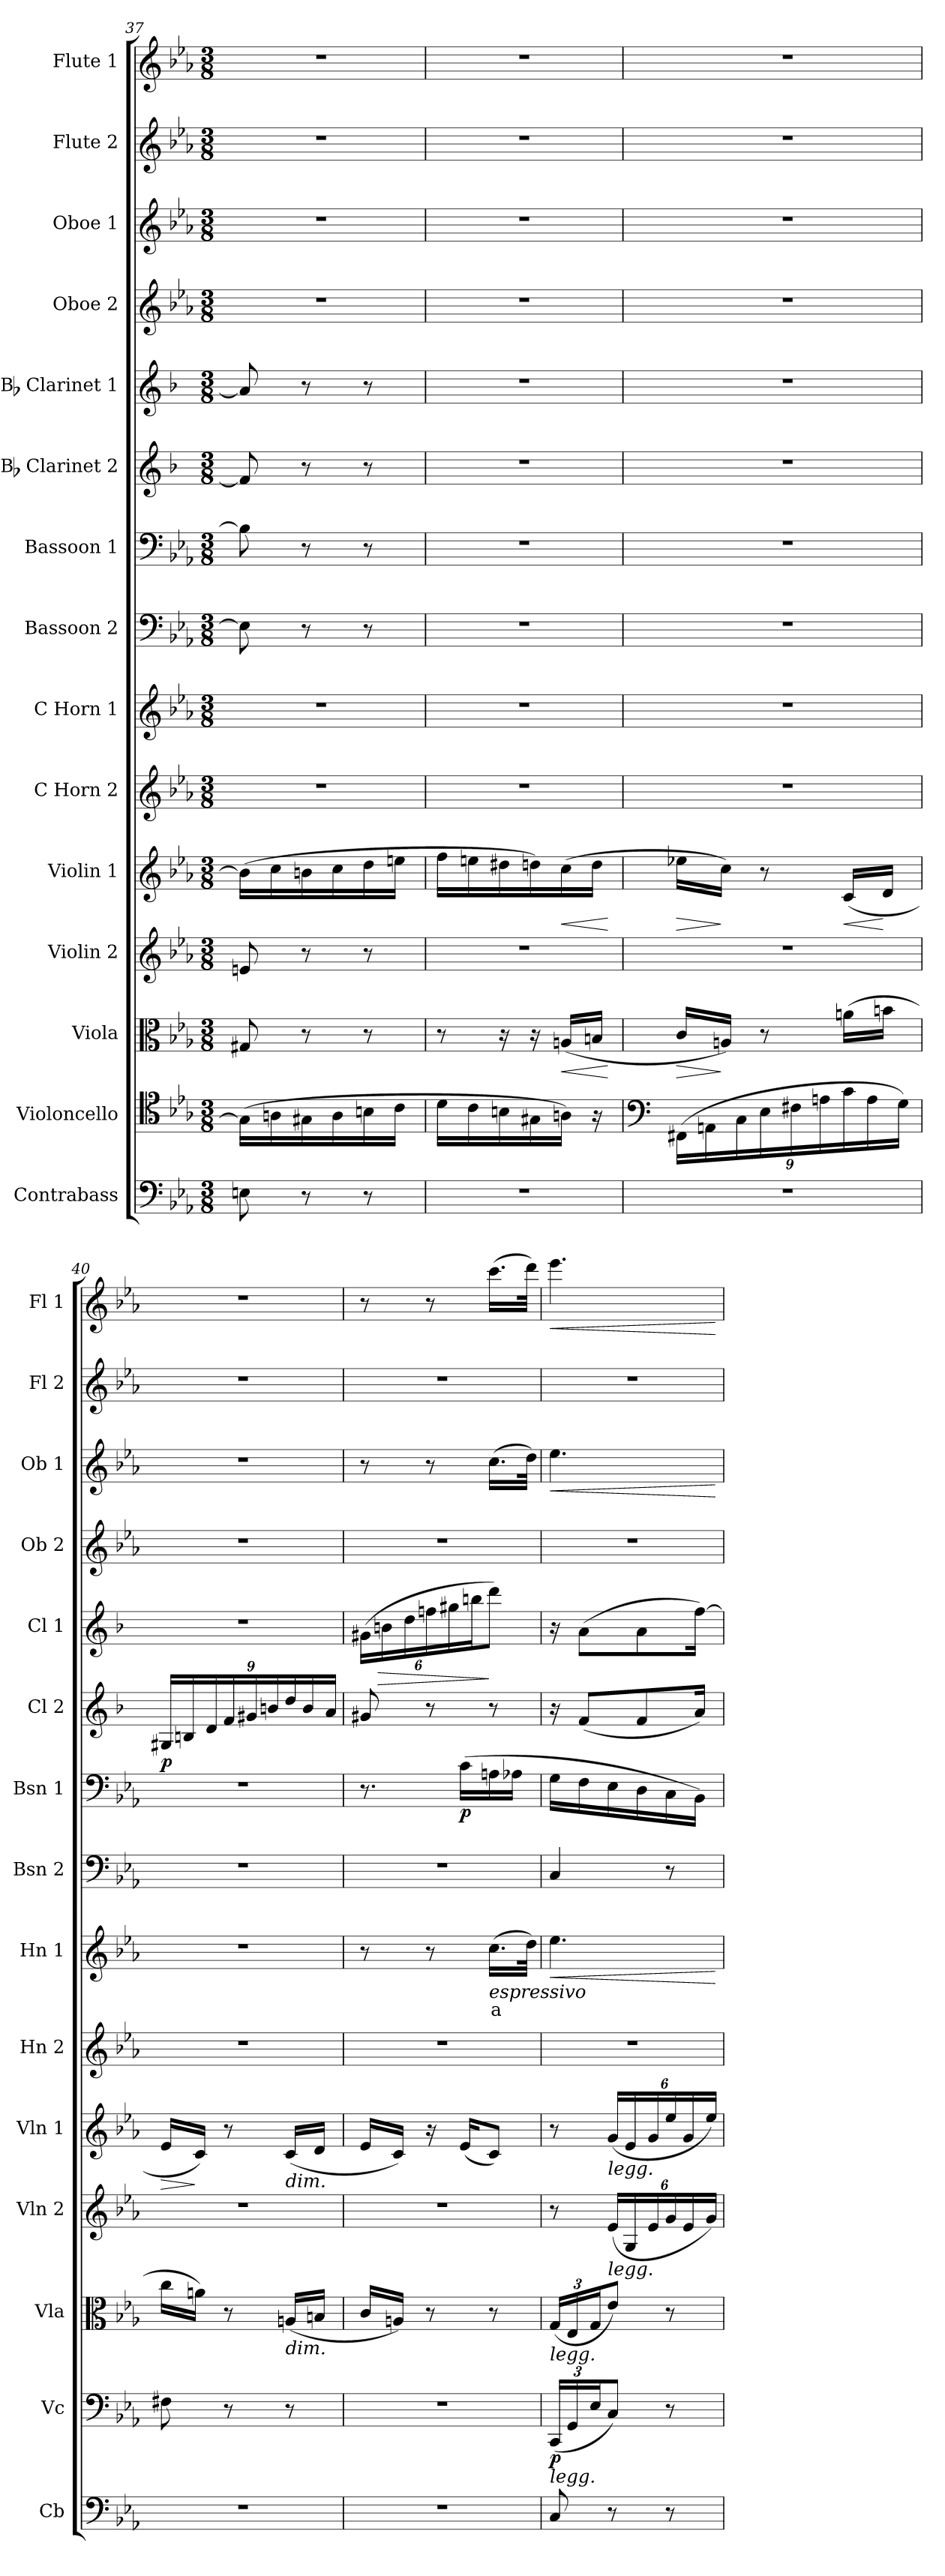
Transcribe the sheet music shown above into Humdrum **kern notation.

**kern	**kern	**dynam	**kern	**dynam	**kern	**kern	**dynam	**kern	**kern	**text	**dynam	**kern	**kern	**dynam	**kern	**dynam	**kern	**dynam	**kern	**kern	**dynam	**kern	**kern	**dynam
*part15	*part14	*part14	*part13	*part13	*part12	*part11	*part11	*part10	*part9	*part9	*part9	*part8	*part7	*part7	*part6	*part6	*part5	*part5	*part4	*part3	*part3	*part2	*part1	*part1
*staff15	*staff14	*staff14	*staff13	*staff13	*staff12	*staff11	*staff11	*staff10	*staff9	*staff9	*staff9	*staff8	*staff7	*staff7	*staff6	*staff6	*staff5	*staff5	*staff4	*staff3	*staff3	*staff2	*staff1	*staff1
*I"Contrabass	*I"Violoncello	*	*I"Viola	*	*I"Violin 2	*I"Violin 1	*	*I"C Horn 2	*I"C Horn 1	*	*	*I"Bassoon 2	*I"Bassoon 1	*	*I"Bb Clarinet 2	*	*I"Bb Clarinet 1	*	*I"Oboe 2	*I"Oboe 1	*	*I"Flute 2	*I"Flute 1	*
*I'Cb	*I'Vc	*	*I'Vla	*	*I'Vln 2	*I'Vln 1	*	*I'Hn 2	*I'Hn 1	*	*	*I'Bsn 2	*I'Bsn 1	*	*I'Cl 2	*	*I'Cl 1	*	*I'Ob 2	*I'Ob 1	*	*I'Fl 2	*I'Fl 1	*
*clefF4	*clefC4	*	*clefC3	*	*clefG2	*clefG2	*	*clefG2	*clefG2	*	*	*clefF4	*clefF4	*	*clefG2	*	*clefG2	*	*clefG2	*clefG2	*	*clefG2	*clefG2	*
*ITrd7c12	*	*	*	*	*	*	*	*ITrd7c12	*ITrd7c12	*	*	*	*	*	*ITrd1c2	*	*ITrd1c2	*	*	*	*	*	*	*
*k[b-e-a-]	*k[b-e-a-]	*	*k[b-e-a-]	*	*k[b-e-a-]	*k[b-e-a-]	*	*k[b-e-a-]	*k[b-e-a-]	*	*	*k[b-e-a-]	*k[b-e-a-]	*	*k[b-e-a-]	*	*k[b-e-a-]	*	*k[b-e-a-]	*k[b-e-a-]	*	*k[b-e-a-]	*k[b-e-a-]	*
*M3/8	*M3/8	*	*M3/8	*	*M3/8	*M3/8	*	*M3/8	*M3/8	*	*	*M3/8	*M3/8	*	*M3/8	*	*M3/8	*	*M3/8	*M3/8	*	*M3/8	*M3/8	*
=37	=37	=37	=37	=37	=37	=37	=37	=37	=37	=37	=37	=37	=37	=37	=37	=37	=37	=37	=37	=37	=37	=37	=37	=37
8EEn\	(16G#\LL]	.	8G#X/	.	8en/	(16b\LL]	.	4.r	4.r	.	.	8En\]	8B\]	.	8e/]	.	8g#/]	.	4.r	4.r	.	4.r	4.r	.
.	16An\	.	.	.	.	16cc\	.	.	.	.	.	.	.	.	.	.	.	.	.	.	.	.	.	.
8r	16G#X\	.	8r	.	8r	16bn\	.	.	.	.	.	8r	8r	.	8r	.	8r	.	.	.	.	.	.	.
.	16A\	.	.	.	.	16cc\	.	.	.	.	.	.	.	.	.	.	.	.	.	.	.	.	.	.
8r	16Bn\	.	8r	.	8r	16dd\	.	.	.	.	.	8r	8r	.	8r	.	8r	.	.	.	.	.	.	.
.	16c\JJ	.	.	.	.	16een\JJ	.	.	.	.	.	.	.	.	.	.	.	.	.	.	.	.	.	.
=38	=38	=38	=38	=38	=38	=38	=38	=38	=38	=38	=38	=38	=38	=38	=38	=38	=38	=38	=38	=38	=38	=38	=38	=38
4.r	16d\LL	.	8r	.	4.r	16ff\LL	.	4.r	4.r	.	.	4.r	4.r	.	4.r	.	4.r	.	4.r	4.r	.	4.r	4.r	.
.	16c\	.	.	.	.	16een\	.	.	.	.	.	.	.	.	.	.	.	.	.	.	.	.	.	.
.	16Bn\	.	16r	.	.	16dd#X\	.	.	.	.	.	.	.	.	.	.	.	.	.	.	.	.	.	.
.	16G#X\	.	16r	.	.	16ddn\)	.	.	.	.	.	.	.	.	.	.	.	.	.	.	.	.	.	.
!	!	!	!	!LO:HP:b	!	!	!LO:HP:b	!	!	!	!	!	!	!	!	!	!	!	!	!	!	!	!	!
.	16An\JJ)	.	(16An/LL	<	.	(16cc\	<	.	.	.	.	.	.	.	.	.	.	.	.	.	.	.	.	.
.	16r	.	16Bn/JJ	.	.	16dd\JJ	.	.	.	.	.	.	.	.	.	.	.	.	.	.	.	.	.	.
.	.	.	.	[	.	.	[	.	.	.	.	.	.	.	.	.	.	.	.	.	.	.	.	.
=39	=39	=39	=39	=39	=39	=39	=39	=39	=39	=39	=39	=39	=39	=39	=39	=39	=39	=39	=39	=39	=39	=39	=39	=39
*	*clefF4	*	*	*	*	*	*	*	*	*	*	*	*	*	*	*	*	*	*	*	*	*	*	*
!	!	!	!	!LO:HP:b	!	!	!LO:HP:b	!	!	!	!	!	!	!	!	!	!	!	!	!	!	!	!	!
4.r	(24FF#X\LL	.	16c/LL	>	4.r	16ee-X\LL	>	4.r	4.r	.	.	4.r	4.r	.	4.r	.	4.r	.	4.r	4.r	.	4.r	4.r	.
.	24AAn\	.	.	.	.	.	.	.	.	.	.	.	.	.	.	.	.	.	.	.	.	.	.	.
.	.	.	16An/JJ)	]	.	16cc\JJ)	]	.	.	.	.	.	.	.	.	.	.	.	.	.	.	.	.	.
.	24C\	.	.	.	.	.	.	.	.	.	.	.	.	.	.	.	.	.	.	.	.	.	.	.
.	24E-\	.	8r	.	.	8r	.	.	.	.	.	.	.	.	.	.	.	.	.	.	.	.	.	.
.	24F#X\	.	.	.	.	.	.	.	.	.	.	.	.	.	.	.	.	.	.	.	.	.	.	.
.	24An\	.	.	.	.	.	.	.	.	.	.	.	.	.	.	.	.	.	.	.	.	.	.	.
!	!	!	!	!	!	!	!LO:HP:b	!	!	!	!	!	!	!	!	!	!	!	!	!	!	!	!	!
.	24c\	.	(16an\LL	.	.	(16c/LL	<	.	.	.	.	.	.	.	.	.	.	.	.	.	.	.	.	.
.	24A\	.	.	.	.	.	.	.	.	.	.	.	.	.	.	.	.	.	.	.	.	.	.	.
.	.	.	16bn\JJ	.	.	16d/JJ	[	.	.	.	.	.	.	.	.	.	.	.	.	.	.	.	.	.
.	24G\JJ)	.	.	.	.	.	.	.	.	.	.	.	.	.	.	.	.	.	.	.	.	.	.	.
=40	=40	=40	=40	=40	=40	=40	=40	=40	=40	=40	=40	=40	=40	=40	=40	=40	=40	=40	=40	=40	=40	=40	=40	=40
!	!	!	!	!	!	!	!LO:HP:b	!	!	!	!	!	!	!	!	!LO:DY:b	!	!	!	!	!	!	!	!
4.r	8F#X\	.	16cc\LL	.	4.r	16e-/LL	>	4.r	4.r	.	.	4.r	4.r	.	24F#X/LL	p	4.r	.	4.r	4.r	.	4.r	4.r	.
.	.	.	.	.	.	.	.	.	.	.	.	.	.	.	24An/	.	.	.	.	.	.	.	.	.
.	.	.	16an\JJ)	.	.	16c/JJ)	]	.	.	.	.	.	.	.	.	.	.	.	.	.	.	.	.	.
.	.	.	.	.	.	.	.	.	.	.	.	.	.	.	24c/	.	.	.	.	.	.	.	.	.
.	8r	.	8r	.	.	8r	.	.	.	.	.	.	.	.	24e-/	.	.	.	.	.	.	.	.	.
.	.	.	.	.	.	.	.	.	.	.	.	.	.	.	24f#X/	.	.	.	.	.	.	.	.	.
.	.	.	.	.	.	.	.	.	.	.	.	.	.	.	24an/	.	.	.	.	.	.	.	.	.
!	!	!	!	!	!	!LO:TX:b:i:t=dim.	!	!	!	!	!	!	!	!	!	!	!	!	!	!	!	!	!	!
!	!	!	!LO:TX:b:i:t=dim.	!	!	!	!	!	!	!	!	!	!	!	!	!	!	!	!	!	!	!	!	!
.	8r	.	(16An/LL	.	.	(16c/LL	.	.	.	.	.	.	.	.	24cc/	.	.	.	.	.	.	.	.	.
.	.	.	.	.	.	.	.	.	.	.	.	.	.	.	24a/	.	.	.	.	.	.	.	.	.
.	.	.	16Bn/JJ	.	.	16d/JJ	.	.	.	.	.	.	.	.	.	.	.	.	.	.	.	.	.	.
.	.	.	.	.	.	.	.	.	.	.	.	.	.	.	24g/JJ	.	.	.	.	.	.	.	.	.
!!LO:PB:g=z
=41	=41	=41	=41	=41	=41	=41	=41	=41	=41	=41	=41	=41	=41	=41	=41	=41	=41	=41	=41	=41	=41	=41	=41	=41
4.r	4.r	.	16c/LL	.	4.r	16e-/LL	.	4.r	8r	.	.	4.r	8.r	.	8f#X/	.	(24f#X\LL	.	4.r	8r	.	4.r	8r	.
!	!	!	!	!	!	!	!	!	!	!	!	!	!	!	!	!	!	!LO:HP:b	!	!	!	!	!	!
.	.	.	.	.	.	.	.	.	.	.	.	.	.	.	.	.	24an\	>	.	.	.	.	.	.
.	.	.	16An/JJ)	.	.	16c/JJ)	.	.	.	.	.	.	.	.	.	.	.	.	.	.	.	.	.	.
.	.	.	.	.	.	.	.	.	.	.	.	.	.	.	.	.	24cc\	.	.	.	.	.	.	.
.	.	.	8r	.	.	16r	.	.	8r	.	.	.	.	.	8r	.	24ee-X\	.	.	8r	.	.	8r	.
.	.	.	.	.	.	.	.	.	.	.	.	.	.	.	.	.	24ff#X\	.	.	.	.	.	.	.
!	!	!	!	!	!	!	!	!	!	!	!	!	!	!LO:DY:b	!	!	!	!	!	!	!	!	!	!
.	.	.	.	.	.	(16e-/KL	.	.	.	.	.	.	(16c\LL	p	.	.	.	.	.	.	.	.	.	.
.	.	.	.	.	.	.	.	.	.	.	.	.	.	.	.	.	24aan\J	.	.	.	.	.	.	.
!	!	!	!	!	!	!	!	!	!LO:TX:b:i:t=espressivo	!	!	!	!	!	!	!	!	!	!	!	!	!	!	!
!	!	!	!	!	!	!	!	!	!	!LO:LY:b:color=#FF0000	!	!	!	!	!	!	!	!	!	!	!	!	!	!
.	.	.	8r	.	.	8c/J)	.	.	(16.c\LL	a	.	.	16An\	.	8r	.	8ccc\J)	]	.	(16.cc\LL	.	.	(16.ccc\LL	.
.	.	.	.	.	.	.	.	.	.	.	.	.	16A-X\JJ	.	.	.	.	.	.	.	.	.	.	.
.	.	.	.	.	.	.	.	.	32d\JJk)	.	.	.	.	.	.	.	.	.	.	32dd\JJk)	.	.	32ddd\JJk)	.
=42	=42	=42	=42	=42	=42	=42	=42	=42	=42	=42	=42	=42	=42	=42	=42	=42	=42	=42	=42	=42	=42	=42	=42	=42
*	*Xbrackettup	*	*Xbrackettup	*	*	*	*	*	*	*	*	*	*	*	*	*	*	*	*	*	*	*	*	*
!	!	!	!LO:TX:b:i:t=legg.	!	!	!	!	!	!	!	!	!	!	!	!	!	!	!	!	!	!	!	!	!
!	!LO:TX:b:i:t=legg.	!	!	!	!	!	!	!	!	!	!	!	!	!	!	!	!	!	!	!	!	!	!	!
!	!	!LO:DY:b	!	!	!	!	!	!	!	!	!LO:HP:b	!	!	!	!	!	!	!	!	!	!LO:HP:b	!	!	!LO:HP:b
8CC/	(24CC/LL	p	(24G/LL	.	8r	8r	.	4.r	4.e-\	.	<	4C/	16G\LL	.	16r	.	16r	.	4.r	4.ee-\	<	4.r	4.eee-\	<
.	24GG/	.	24E-/	.	.	.	.	.	.	.	.	.	.	.	.	.	.	.	.	.	.	.	.	.
.	.	.	.	.	.	.	.	.	.	.	.	.	16F\	.	(8e-/L	.	(8g\L	.	.	.	.	.	.	.
.	24E-/J	.	24G/J	.	.	.	.	.	.	.	.	.	.	.	.	.	.	.	.	.	.	.	.	.
!	!	!	!	!	!	!LO:TX:b:i:t=legg.	!	!	!	!	!	!	!	!	!	!	!	!	!	!	!	!	!	!
!	!	!	!	!	!LO:TX:b:i:t=legg.	!	!	!	!	!	!	!	!	!	!	!	!	!	!	!	!	!	!	!
8r	8C/J)	.	8e-/J)	.	(24e-/LL	(24g/LL	.	.	.	.	.	.	16E-\	.	.	.	.	.	.	.	.	.	.	.
.	.	.	.	.	24G/	24e-/	.	.	.	.	.	.	.	.	.	.	.	.	.	.	.	.	.	.
.	.	.	.	.	.	.	.	.	.	.	.	.	16D\	.	8e-/	.	8g\	.	.	.	.	.	.	.
.	.	.	.	.	24e-/	24g/	.	.	.	.	.	.	.	.	.	.	.	.	.	.	.	.	.	.
8r	8r	.	8r	.	24g/	24ee-/	.	.	.	.	.	8r	16C\	.	.	.	.	.	.	.	.	.	.	.
.	.	.	.	.	24e-/	24g/	.	.	.	.	.	.	.	.	.	.	.	.	.	.	.	.	.	.
.	.	.	.	.	.	.	.	.	.	.	.	.	16BB-\JJ)	.	16g/Jk)	.	[16ee-\Jk)	.	.	.	.	.	.	.
.	.	.	.	.	24g/JJ)	24ee-/JJ)	.	.	.	.	.	.	.	.	.	.	.	.	.	.	.	.	.	.
.	.	.	.	.	.	.	.	.	.	.	[	.	.	.	.	.	.	.	.	.	[	.	.	[
=	=	=	=	=	=	=	=	=	=	=	=	=	=	=	=	=	=	=	=	=	=	=	=	=
*-	*-	*-	*-	*-	*-	*-	*-	*-	*-	*-	*-	*-	*-	*-	*-	*-	*-	*-	*-	*-	*-	*-	*-	*-
